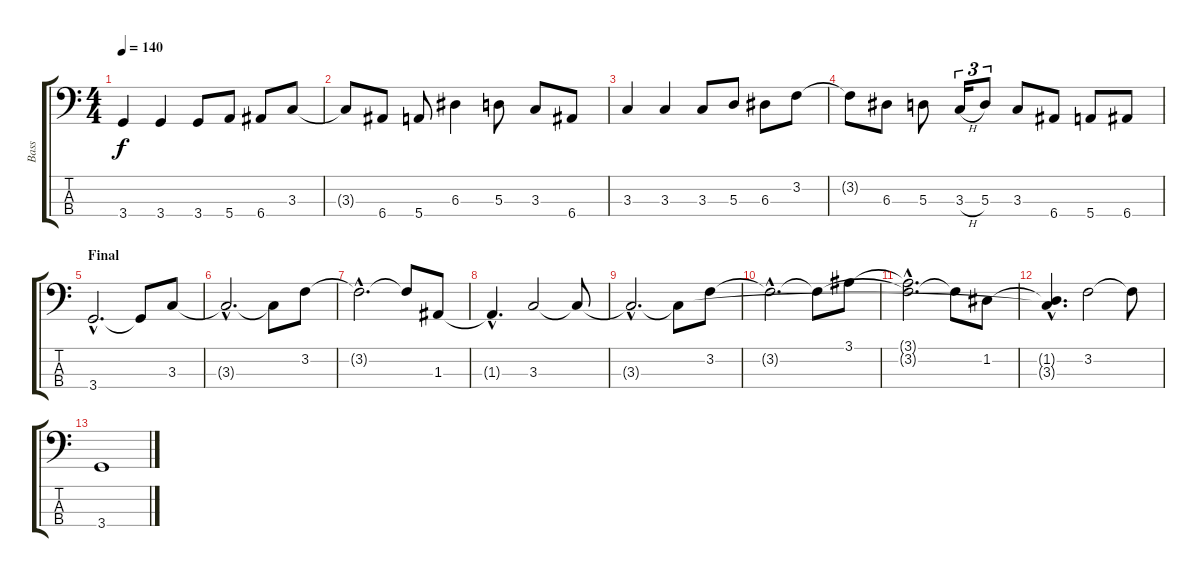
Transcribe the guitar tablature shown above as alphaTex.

\track ("Bass" "Bass") {instrument electricbassfinger}
\staff {score tabs}
\tuning (G2 D2 A1 E1) {hide}
\ts (4 4)
\tempo 140
\clef f4
\ks c
3.4.4{dy f} 3.4.4 3.4.8 5.4.8 6.4.8 3.3.8 |
3.3{t}.8 6.4.8 5.4.8 6.3.4 5.3.8 3.3.8 6.4.8 |
3.3.4 3.3.4 3.3.8 5.3.8 6.3.8 3.2.8 |
3.2{t}.8 6.3.8 5.3.8 3.3{h}.16{tu (3 2)} 5.3.8{tu (3 2)} 3.3.8 6.4.8 5.4.8 6.4.8 |
\section ("" "Final")
3.4{hac}.2{d} 3.4{t}.8 3.3.8 |
3.3{hac t}.2{d} 3.3{t}.8 3.2.8 |
3.2{hac t}.2{d} 3.2{t}.8 1.3.8 |
1.3{hac t}.4{d} 3.3.2 3.3{t}.8 |
3.3{hac t}.2{d} 3.3{t}.8 3.2.8 |
3.2{hac t}.2{d} 3.2{t}.8 3.1.8 |
(3.1{hac t} 3.2{hac t}).2{d} 3.2{t}.8 1.2.8 |
(1.2{hac t} 3.3{hac t}).4{d} 3.2.2 3.2{t}.8 |
3.4.1
